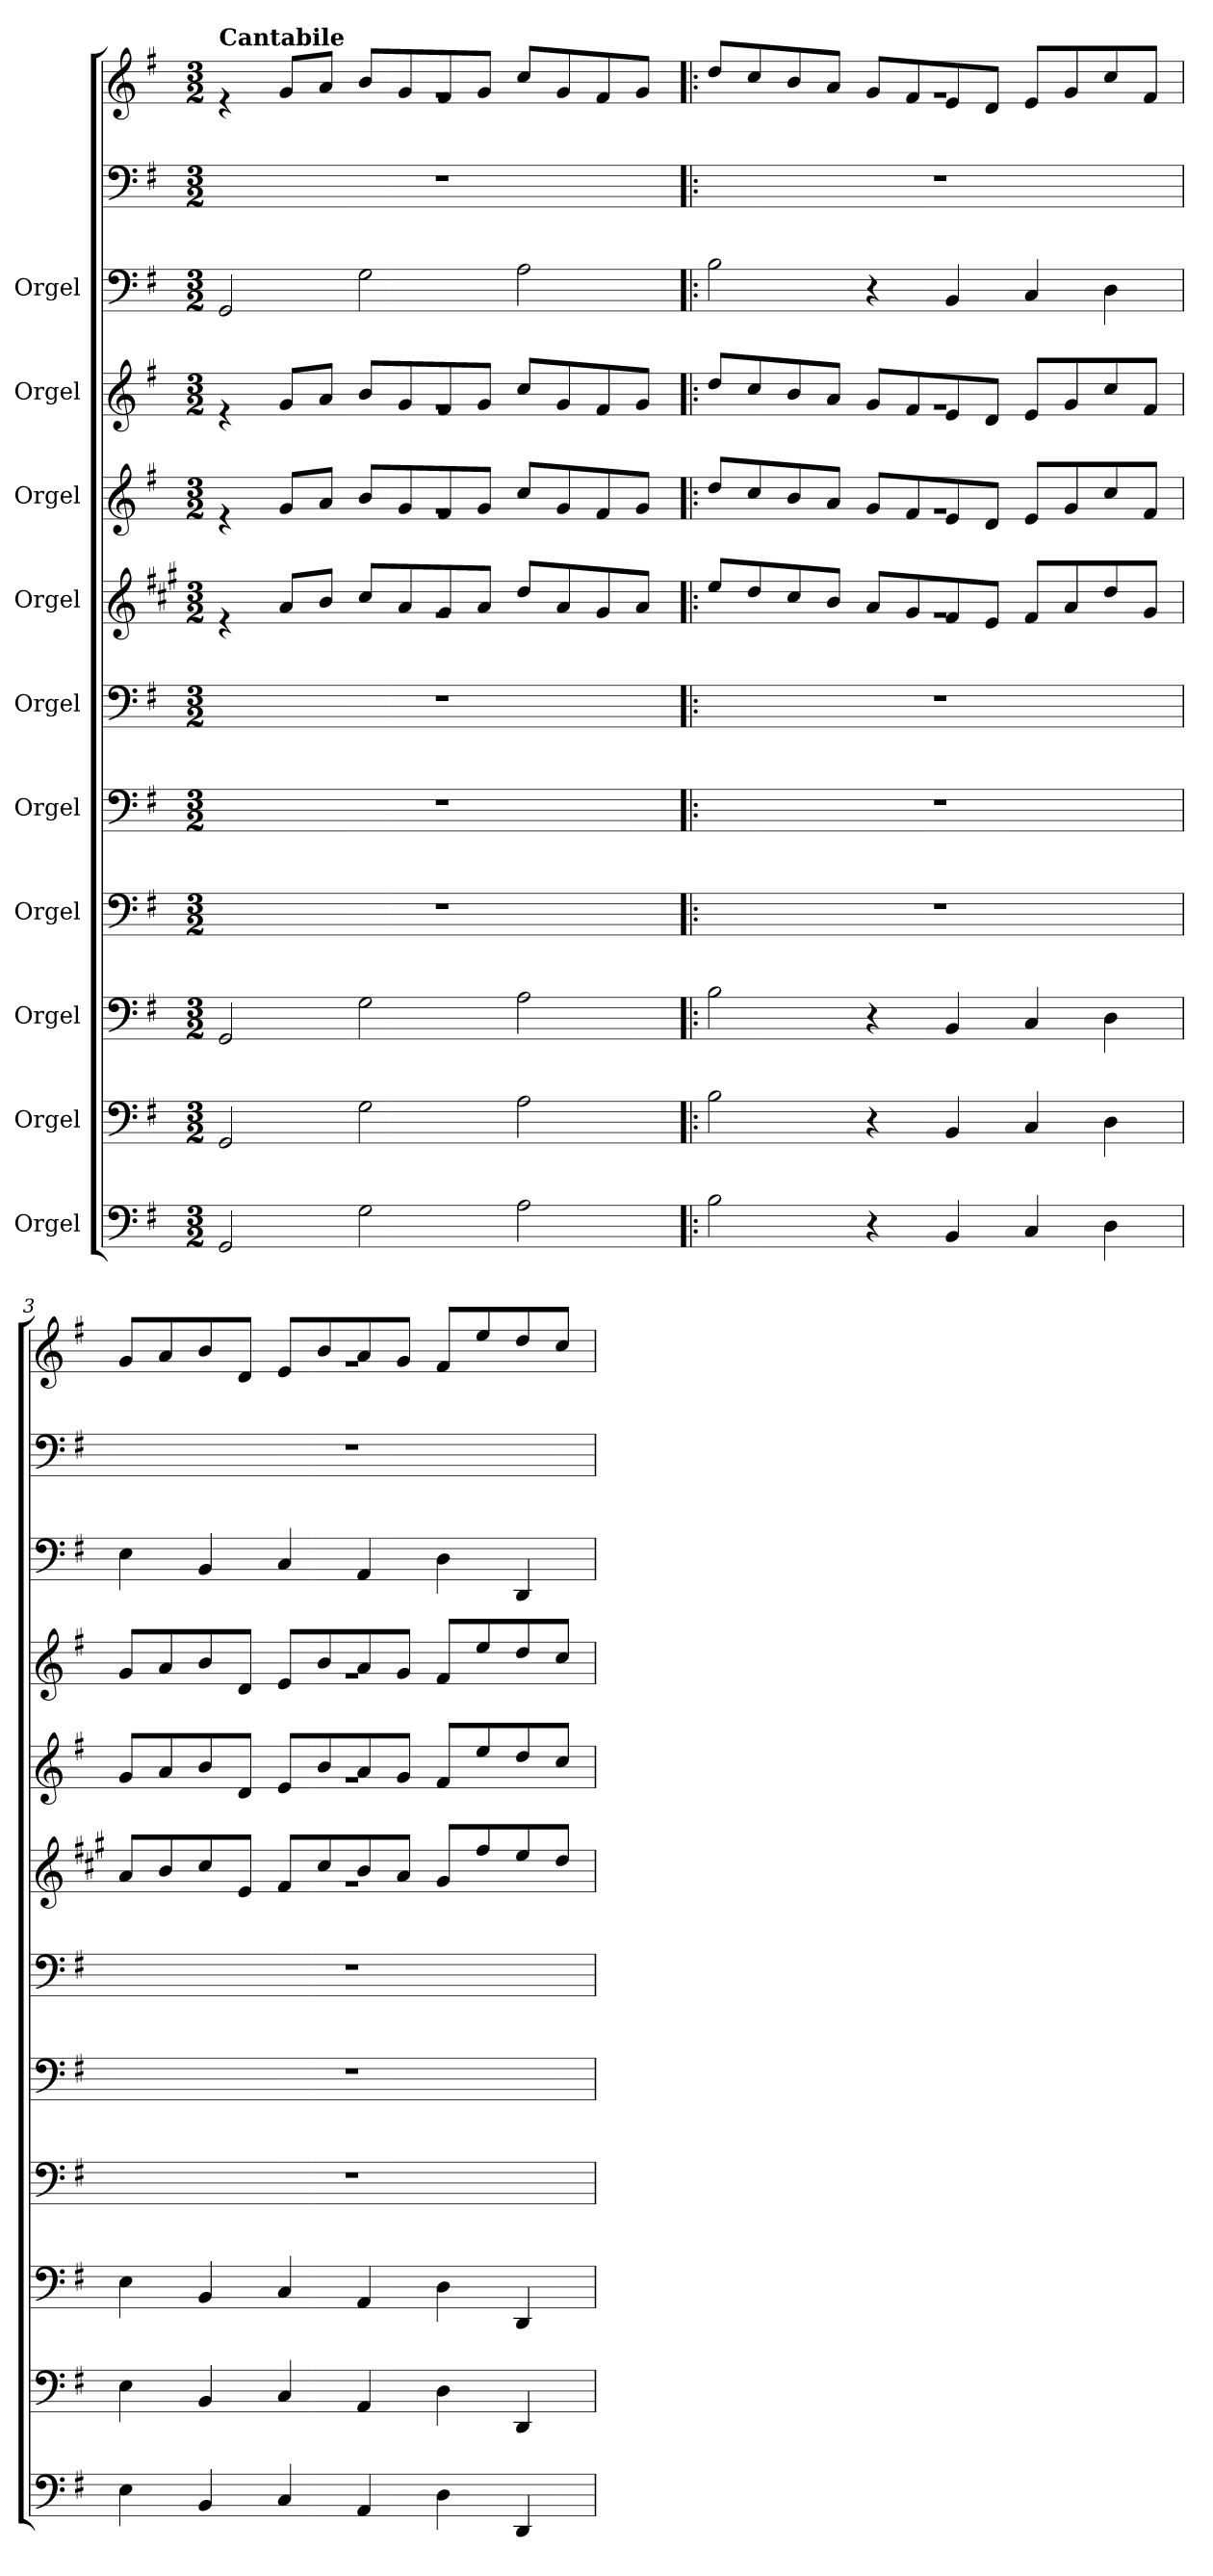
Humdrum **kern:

**kern	**kern	**kern	**kern	**kern	**kern	**kern	**kern	**kern	**kern	**kern	**kern
*part10	*part9	*part8	*part7	*part6	*part5	*part4	*part3	*part2	*part1	*part1	*part1
*staff12	*staff11	*staff10	*staff9	*staff8	*staff7	*staff6	*staff5	*staff4	*staff3	*staff2	*staff1
*I"Orgel	*I"Orgel	*I"Orgel	*I"Orgel	*I"Orgel	*I"Orgel	*I"Orgel	*I"Orgel	*I"Orgel	*I"Orgel	*	*
*clefF4	*clefF4	*clefF4	*clefF4	*clefF4	*clefF4	*clefG2	*clefG2	*clefG2	*clefF4	*clefF4	*clefG2
*	*	*	*	*	*	*ITrd1c2	*	*	*	*	*
*k[f#]	*k[f#]	*k[f#]	*k[f#]	*k[f#]	*k[f#]	*k[f#]	*k[f#]	*k[f#]	*k[f#]	*k[f#]	*k[f#]
*M3/2	*M3/2	*M3/2	*M3/2	*M3/2	*M3/2	*M3/2	*M3/2	*M3/2	*M3/2	*M3/2	*M3/2
=1	=1	=1	=1	=1	=1	=1	=1	=1	=1	=1	=1
*	*	*	*	*	*	*^	*^	*^	*	*	*^
!	!	!	!	!	!	!	!	!	!	!	!	!	!	!LO:TX:a:B:t=Cantabile	!
2GG/	2GG/	2GG/	1.r	1.r	1.r	4re	1.rg	4re	1.rg	4re	1.rg	2GG/	1.r	4re	1.rg
.	.	.	.	.	.	8g/L	.	8g/L	.	8g/L	.	.	.	8g/L	.
.	.	.	.	.	.	8a/J	.	8a/J	.	8a/J	.	.	.	8a/J	.
2G\	2G\	2G\	.	.	.	8b/L	.	8b/L	.	8b/L	.	2G\	.	8b/L	.
.	.	.	.	.	.	8g/	.	8g/	.	8g/	.	.	.	8g/	.
.	.	.	.	.	.	8f#/	.	8f#/	.	8f#/	.	.	.	8f#/	.
.	.	.	.	.	.	8g/J	.	8g/J	.	8g/J	.	.	.	8g/J	.
2A\	2A\	2A\	.	.	.	8cc/L	.	8cc/L	.	8cc/L	.	2A\	.	8cc/L	.
.	.	.	.	.	.	8g/	.	8g/	.	8g/	.	.	.	8g/	.
.	.	.	.	.	.	8f#/	.	8f#/	.	8f#/	.	.	.	8f#/	.
.	.	.	.	.	.	8g/J	.	8g/J	.	8g/J	.	.	.	8g/J	.
=2!|:	=2!|:	=2!|:	=2!|:	=2!|:	=2!|:	=2!|:	=2!|:	=2!|:	=2!|:	=2!|:	=2!|:	=2!|:	=2!|:	=2!|:	=2!|:
2B\	2B\	2B\	1.r	1.r	1.r	8dd/L	1.rg	8dd/L	1.rg	8dd/L	1.rg	2B\	1.r	8dd/L	1.rg
.	.	.	.	.	.	8cc/	.	8cc/	.	8cc/	.	.	.	8cc/	.
.	.	.	.	.	.	8b/	.	8b/	.	8b/	.	.	.	8b/	.
.	.	.	.	.	.	8a/J	.	8a/J	.	8a/J	.	.	.	8a/J	.
4r	4r	4r	.	.	.	8g/L	.	8g/L	.	8g/L	.	4r	.	8g/L	.
.	.	.	.	.	.	8f#/	.	8f#/	.	8f#/	.	.	.	8f#/	.
4BB/	4BB/	4BB/	.	.	.	8e/	.	8e/	.	8e/	.	4BB/	.	8e/	.
.	.	.	.	.	.	8d/J	.	8d/J	.	8d/J	.	.	.	8d/J	.
4C/	4C/	4C/	.	.	.	8e/L	.	8e/L	.	8e/L	.	4C/	.	8e/L	.
.	.	.	.	.	.	8g/	.	8g/	.	8g/	.	.	.	8g/	.
4D\	4D\	4D\	.	.	.	8cc/	.	8cc/	.	8cc/	.	4D\	.	8cc/	.
.	.	.	.	.	.	8f#/J	.	8f#/J	.	8f#/J	.	.	.	8f#/J	.
=3	=3	=3	=3	=3	=3	=3	=3	=3	=3	=3	=3	=3	=3	=3	=3
4E\	4E\	4E\	1.r	1.r	1.r	8g/L	1.rg	8g/L	1.rg	8g/L	1.rg	4E\	1.r	8g/L	1.rg
.	.	.	.	.	.	8a/	.	8a/	.	8a/	.	.	.	8a/	.
4BB/	4BB/	4BB/	.	.	.	8b/	.	8b/	.	8b/	.	4BB/	.	8b/	.
.	.	.	.	.	.	8d/J	.	8d/J	.	8d/J	.	.	.	8d/J	.
4C/	4C/	4C/	.	.	.	8e/L	.	8e/L	.	8e/L	.	4C/	.	8e/L	.
.	.	.	.	.	.	8b/	.	8b/	.	8b/	.	.	.	8b/	.
4AA/	4AA/	4AA/	.	.	.	8a/	.	8a/	.	8a/	.	4AA/	.	8a/	.
.	.	.	.	.	.	8g/J	.	8g/J	.	8g/J	.	.	.	8g/J	.
4D\	4D\	4D\	.	.	.	8f#/L	.	8f#/L	.	8f#/L	.	4D\	.	8f#/L	.
.	.	.	.	.	.	8ee/	.	8ee/	.	8ee/	.	.	.	8ee/	.
4DD/	4DD/	4DD/	.	.	.	8dd/	.	8dd/	.	8dd/	.	4DD/	.	8dd/	.
.	.	.	.	.	.	8cc/J	.	8cc/J	.	8cc/J	.	.	.	8cc/J	.
*	*	*	*	*	*	*v	*v	*	*	*v	*v	*	*	*v	*v
*	*	*	*	*	*	*	*v	*v	*	*	*	*
=	=	=	=	=	=	=	=	=	=	=	=
*-	*-	*-	*-	*-	*-	*-	*-	*-	*-	*-	*-
